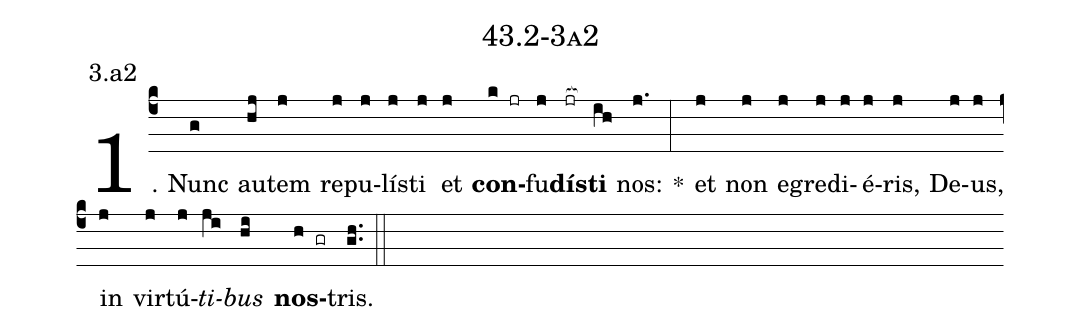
name: 43.2-3a2;
annotation: 3.a2;
%%
(c4)1. Nunc(g) au(hj)tem(j) re(j)pu(j)lís(j)ti(j) et(j) <b>con</b>(k jr)fu(j)<b>dís</b>(jr[ocb:1{])<b>ti</b>(ih[ocb:0}]) nos:(j.) *(:) et(j) non(j) e(j)gre(j)di(j)é(j)ris,(j) De(j)us,(j) in(j) vir(j)tú(j)<i>ti</i>(ji)<i>bus</i>(hi) <b>nos</b>(h gr)tris.(gh..) (::)
